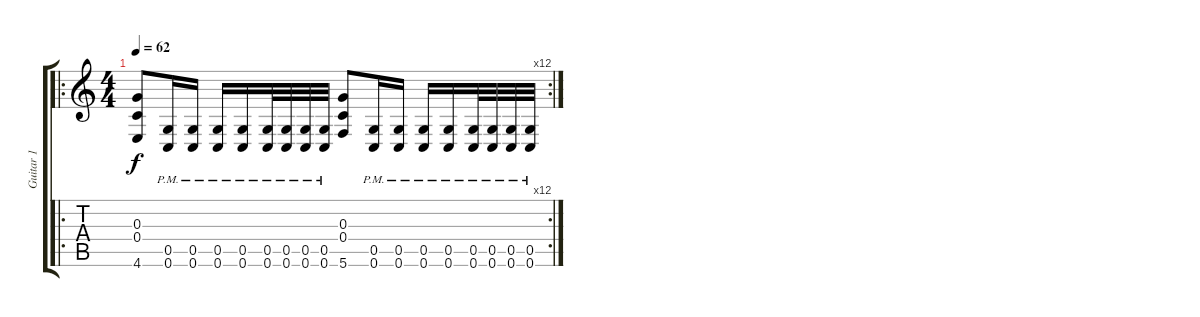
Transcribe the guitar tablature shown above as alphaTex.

\track ("Guitar 1" "Guitar 1") {instrument distortionguitar}
\staff {score tabs}
\tuning (E4 C4 G3 C3 G2 C2) {hide}
\ro
\rc 12
\ts (4 4)
\tempo 62
\clef g2
\ks c
(0.3 0.4 4.6).8{dy f} (0.5{pm} 0.6{pm}).16 (0.5{pm} 0.6{pm}).16 (0.5{pm} 0.6{pm}).16 (0.5{pm} 0.6{pm}).16 (0.5{pm} 0.6{pm}).32 (0.5{pm} 0.6{pm}).32 (0.5{pm} 0.6{pm}).32 (0.5{pm} 0.6{pm}).32 (0.3 0.4 5.6).8 (0.5{pm} 0.6{pm}).16 (0.5{pm} 0.6{pm}).16 (0.5{pm} 0.6{pm}).16 (0.5{pm} 0.6{pm}).16 (0.5{pm} 0.6{pm}).32 (0.5{pm} 0.6{pm}).32 (0.5{pm} 0.6{pm}).32 (0.5{pm} 0.6{pm}).32
